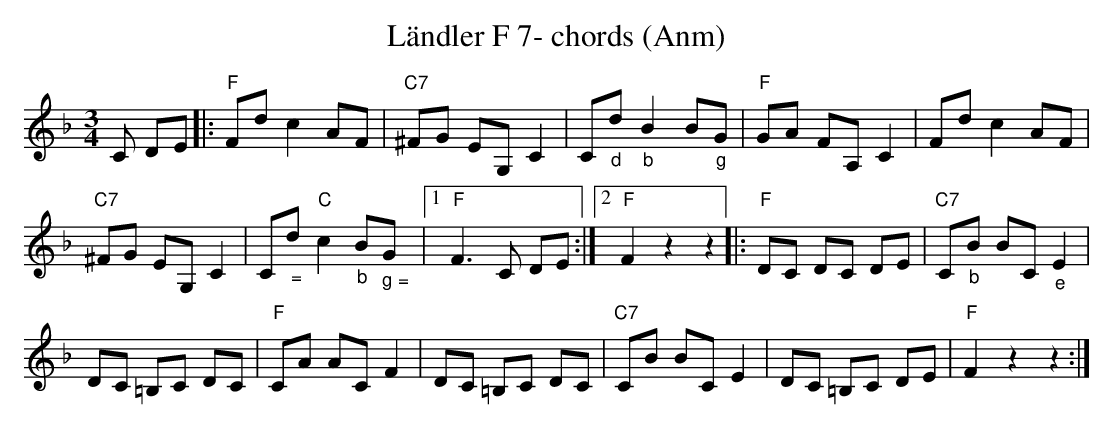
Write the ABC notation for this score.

X:1
T:L\"andler F 7- chords (Anm)
M:3/4
L:1/8
K:Fmaj%%MIDI gchordon
C DE |: "F"Fdc2AF | "C7"^FG EG,C2 | C"_d"d"_b"B2B"_g"G | "F"GA FA,C2 | Fdc2AF |
"C7"^FG EG,C2 | C"_ ="d"C"c2"_b"B"_ g ="G |1 "F"F3C DE :|2 "F"F2z2z2 |: "F"DC DC DE | "C7"C"_b"B BC"_e"E2 |
DC =B,C DC | "F"CA ACF2 | DC =B,C DC | "C7"CB BCE2 | DC =B,C DE | "F"F2z2z2 :|
